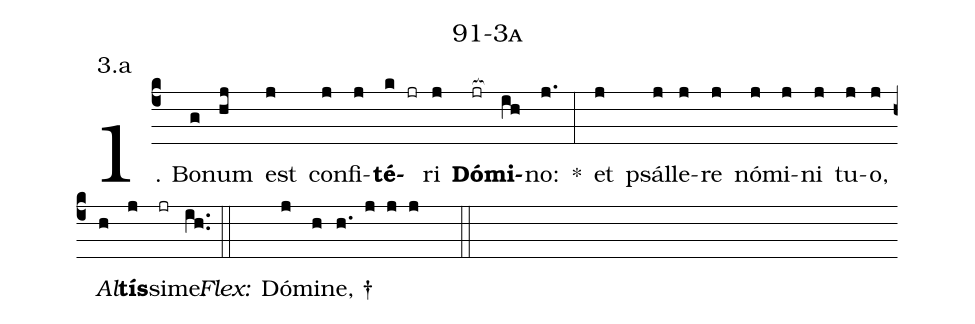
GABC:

name: 91-3a;
annotation: 3.a;
%%
(c4)1. Bo(g)num(hj) est(j) con(j)fi(j)<b>té</b>(k jr)ri(j) <b>Dó</b>(jr[ocb:1{])<b>mi</b>(ih[ocb:0}])no:(j.) *(:) et(j) psál(j)le(j)re(j) nó(j)mi(j)ni(j) tu(j)o,(j) <i>Al</i>(h)<b>tís</b>(j)si(jr)me.(ih..) (::)
<i>Flex:</i>()  Dó(j)mi(h)ne, †(h. j j j  ::)
